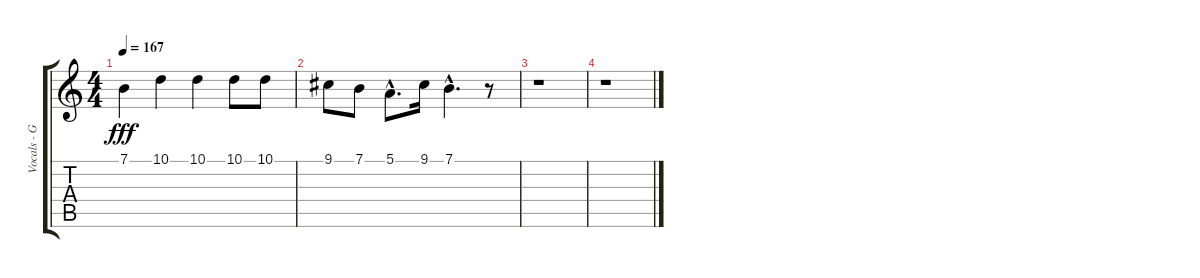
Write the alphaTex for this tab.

\track ("Vocals - Greg Graffin" "Vocals - G") {instrument voiceoohs}
\staff {score tabs}
\tuning (E4 B3 G3 D3 A2 E2) {hide}
\ts (4 4)
\tempo 167
\clef g2
\ks c
7.1.4{dy fff} 10.1.4 10.1.4 10.1.8 10.1.8 |
9.1.8 7.1.8 5.1{hac}.8{d} 9.1.16 7.1{hac}.4{d} r.8 |
r.1 |
r.1
